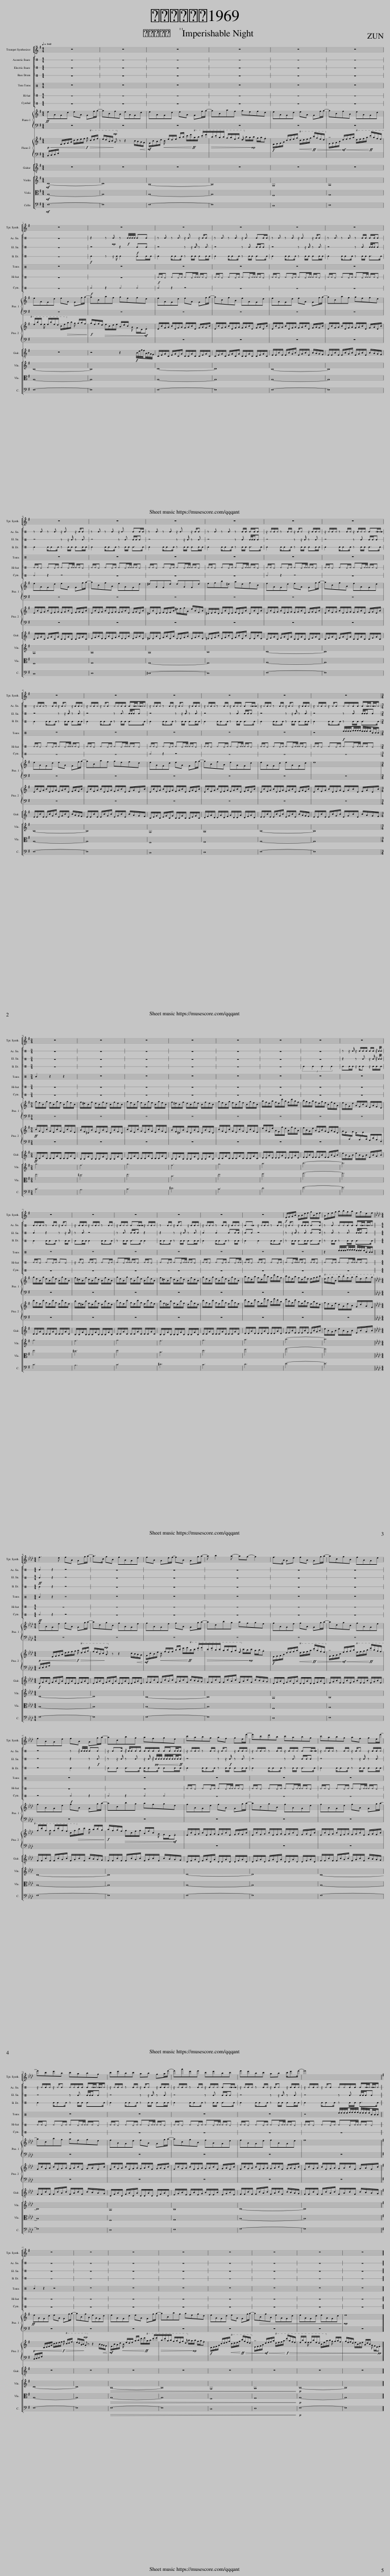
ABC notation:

X:1
%%score 1 [ 2 3 4 5 6 7 ] 8 9 10 [ 11 12 13 ]
L:1/8
Q:1/4=162
M:4/4
I:linebreak $
K:G
V:1 treble
V:2 perc stafflines=1
K:none
V:3 perc stafflines=1
K:none
V:4 perc stafflines=1
K:none
V:5 perc
K:none
V:6 perc stafflines=1
K:none
V:7 perc stafflines=1
K:none
V:8 treble
V:9 treble
V:10 treble-8
V:11 treble
V:12 alto
V:13 bass
V:1
 z8 | z8 | z8 | z8 | z8 | %5
 z8 |$ z8 | z8 | z8 | z8 | %10
 z8 | z8 |$ z8 | z8 | z8 | %15
 z8 | z8 | z8 |$ z8 | z8 | %20
 z8 | z8 | z8 | z8 |$[M:3/4] z6 | %25
 z6 | z6 | z6 | z6 | z6 | %30
 z6 | z6 |$ z6 | z6 | z6 | %35
 z6 | z6 | z6 |!f! E/F/G/B/ A/B/e/f/ g/B/e/f/ | A/e/f/g/ a/b/g/a/ f/g/e/f/ ||$ %40
[K:Ab][M:4/4] f3 e fA Gg/a/- | a>c gB fAGe | fA Ge/f/- fA Gg/a/- | a b2 a- ag- g2 | f>A Ge fA Gg/a/- | %45
 acgB fAGe |$ fAGe fA Gg/a/- | acbg afge | c'abg af ge/f'/- | f'c'e'b c'abg | %50
 c'abg af ge/f'/- |$ f'c'e'b c'abg | c'e'bc' ab ga/f'/- | f'a'e'f' c'e'bc' | f'e'bc' ab c'/e'f'/- | %55
 f'8 ||$[K:G] z8 | z8 | z8 | z8 | %60
 z8 | z8 | z8 | z8 |] %64
V:2
[K:C] z8 | z8 | z8 | z8 | z8 | %5
 z8 |$ z8 | z2 z!mp! E z!f! E/4E/4E/4E/4 EE | z E z E z/ E3/2 z/ E/E | z E z E z/ E3/2 EE/E/ | %10
 z E z E z/ E3/2 z/ E/E | z E z E z E/E/ E/E/E |$ z E z E z/ E3/2 z/ E/E | z E z E z/ E3/2 EE/E/ | z E z E z/ E3/2 z/ E/E | %15
 z E z E z E/E/ E/E/E | z/ ^E/E/^E/ z E/^E/ z/ E/^E z/ E/E/^E/ | z/ ^E/E/^E/ z E/^E/ z/ E/^E/^E/ E[^EE]/[^EE]/ |$ z/ ^E/E/^E/ z E/^E/ z/ E/^E z/ E/E/^E/ | z/ ^E/E/^E/ z/ ^E/E ^E/^E/E/E/ E/[^EE]/4^E/4[^EE]/4^E/4^E/ | %20
 z/ ^E/E/^E/ z E/^E/ z/ E/^E z/ E/E/^E/ | z/ ^E/E/^E/ z E/^E/ z/ E/^E/^E/ E[^EE]/[^EE]/ | z/ ^E/E/^E/ z E/^E/ z/ E/^E z/ E/E/^E/ | z/ ^E/E/^E/ z/ ^E/E ^E/^E/E/E/ E/[^EE]/4^E/4[^EE]/4^E/4^E/ |$[M:3/4] z6 | %25
 z6 | z6 | z6 | z6 | z6 | %30
 z6 | z z/ E/ z/ E/E/E/ E/E/ z/4 E/4E/ |$ E/^E/E/^E/ z E/^E/ z/ E/^E | z/ E/E/^E/ z/ ^E/E/^E/ z E/^E/ | z/ E/^E/^E/ E[^EE]/[^EE]/ z/ ^E/E/^E/ | %35
 z E/^E/ z/ E/^E z/ E/E/^E/ | z/ ^E/E/^E/ z E/^E/ z/ E/^E/^E/ | E[^EE] z/ ^E/E/^E/ z E/^E/ | z/ E/^E z/ E/E/^E/ E>E | z E ^E/^E/E/E/ E/[^EE]/4^E/4[^EE]/4^E/4^E/ ||$ %40
[M:4/4] E2 z2 z4 | z8 | z8 | z8 | z8 | %45
 z8 |$ z4 z z/4 E/4E/4E/4 EE | z/ EE/ z/4 E/4E/E/E/ E/E/E/E/ E/E/E/4E/4E/ | z/ ^E/E/^E/ z E/^E/ z/ E/^E z/ E/E/^E/ | z/ ^E/E/^E/ z E/^E/ z/ E/^E/^E/ E[^EE]/[^EE]/ | %50
 z/ ^E/E/^E/ z E/^E/ z/ E/^E z/ E/E/^E/ |$ z/ ^E/E/^E/ z/ ^E/E ^E/^E/E/E/ E/[^EE]/4^E/4[^EE]/4^E/4^E/ | z/ ^E/E/^E/ z E/^E/ z/ E/^E z/ E/E/^E/ | z/ ^E/E/^E/ z E/^E/ z/ E/^E/^E/ E[^EE]/[^EE]/ | z/ ^E/E/^E/ z E/^E/ z/ E/^E z/ E/E/^E/ | %55
 z/ ^E/E/^E/ z/ ^E/E ^E/^E/E/E/ E/[^EE]/4^E/4[^EE]/4^E/4^E/ ||$ z8 | z8 | z8 | z8 | %60
 z8 | z8 | z8 | z8 |] %64
V:3
[K:C] z8 | z8 | z8 | z8 | z8 | %5
 z8 |$ z8 | z4 z2!f! EE | z4 z z/ E/ z E | z4 z E E/E/E | %10
 z4 z z/ E/ z E | z4 z E E/4E/4E/E |$ z4 z z/ E/ z E | z4 z E E/E/E | z4 z z/ E/ z E | %15
 z4 z E E/4E/4E/E | z4 z z/ E/ z E | z4 z E E/E/E |$ z4 z z/ E/ z E | z4 z E E/4E/4E/E | %20
 z4 z z/ E/ z E | z4 z E E/E/E | z4 z z/ E/ z E | z4 z E E/4E/4E/E |$[M:3/4] z6 | %25
 z6 | z6 | z6 | z6 | z6 | %30
 z6 | z2 z E z/ E/ z/4 E/4E/ |$ E2 z2 z z/ E/ | z E z4 | z E E/E/E z2 | %35
 z2 z z/ E/ z E | E2 E2 EE/E/ | EE z4 | z z/ E/ z E E>E | z E z E E/4E/4E/E ||$ %40
[M:4/4]!ff! E2 z2 z4 | z8 | z8 | z8 | z8 | %45
 z8 |$ z4 z2 z!f! E | z z/ E/ z E z/ E/ z/4!pp! E/4!<(!E/4E/4 E/4E/4E/4E/4E/4E/4!<)!!ff!E/ | z4 z z/!f! E/ z E | z4 z E E/E/E | %50
 z4 z z/ E/ z E |$ z4 z E E/4E/4E/E | z4 z z/ E/ z E | z4 z E E/E/E | z4 z z/ E/ z E | %55
 z4 z E E/4E/4E/E ||$ z8 | z8 | z8 | z8 | %60
 z8 | z8 | z8 | z8 |] %64
V:4
[K:C] z8 | z8 | z8 | z8 | z8 | %5
 z8 |$ z8 |!f! E2 z z/ E/ E2 EE/E/ | E2 E/EE/ z E/E/ EE/E/ | E2 E/EE/ z E/E/ E>E | %10
 E2 E/EE/ z E/E/ EE/E/ | E2 E/EE/ z E/E/ E>E |$ E2 E/EE/ z E/E/ EE/E/ | E2 E/EE/ z E/E/ E>E | E2 E/EE/ z E/E/ EE/E/ | %15
 E2 E/EE/ z E/E/ E>E | E2 E/EE/ z E/E/ EE/E/ | E2 E/EE/ z E/E/ E>E |$ E2 E/EE/ z E/E/ EE/E/ | E2 E/EE/ z E/E/ E>E | %20
 E2 E/EE/ z E/E/ EE/E/ | E2 E/EE/ z E/E/ E>E | E2 E/EE/ z E/E/ EE/E/ | E2 E/EE/ z E/E/ E>E |$[M:3/4] z6 | %25
 z6 | z6 | z6 | z6 | z6 | %30
 (4:3:4E2 E2 E2 E2 | EE/E/ z/ E/E z/ E/E/E/ |$ E2 E/EE/ z E/E/ | EE/E/ E2 E/EE/ | z E/E/ E>E E2 | %35
 E/EE/ z E/E/ EE/E/ | E2 E/EE/ z E/E/ | E2 E2 E/EE/ | z E/E/ EE/E/ E>E | z E/E/ z E/E/ E>E ||$ %40
[M:4/4] E2 z2 z4 | z8 | z8 | z8 | z8 | %45
 z8 |$ z4 E2 z2 | EE E>E E/EE/ EE/E/ | E2 E/EE/ z E/E/ EE/E/ | E2 E/EE/ z E/E/ E>E | %50
 E2 E/EE/ z E/E/ EE/E/ |$ E2 E/EE/ z E/E/ E>E | E2 E/EE/ z E/E/ EE/E/ | E2 E/EE/ z E/E/ E>E | E2 E/EE/ z E/E/ EE/E/ | %55
 E2 E/EE/ z E/E/ E>E ||$ z8 | z8 | z8 | z8 | %60
 z8 | z8 | z8 | z8 |] %64
V:5
[K:C] z8 | z8 | z8 | z8 | z8 | %5
 z8 |$ z8 | z8 | z8 | z8 | %10
 z8 | z8 |$ z8 | z8 | z8 | %15
 z8 | z8 | z8 |$ z8 | z8 | %20
 z8 | z8 | z8 | z4!f! e/4e/4e/4e/4f/4f/4f/4f/4 e/4e/4e/4e/4B/4B/4B/ |$[M:3/4] B2 z2 z2 | %25
 z6 | z6 | z6 | z6 | z6 | %30
 z6 | z6 |$ z6 | z6 | z6 | %35
 z6 | z6 | z6 | z6 | z2 e/4e/4e/4e/4f/4f/4f/4f/4 e/4e/4e/4e/4B/4B/4B/ ||$ %40
[M:4/4] B2 z2 z4 | z8 | z8 | z8 | z8 | %45
 z8 |$ z8 | z8 | z8 | z8 | %50
 z8 |$ z8 | z8 | z8 | z8 | %55
 z4 e/4e/4e/4e/4f/4f/4f/4f/4 e/4e/4e/4e/4B/4B/4B/ ||$ B2 z2 z4 | z8 | z8 | z8 | %60
 z8 | z8 | z8 | z8 |] %64
V:6
[K:C] z8 | z8 | z8 | z8 | z8 | %5
 z8 |$ z8 | z8 |!f! ^E/^E/^D ^E^D/^E/ ^E^D/^E/4^E/4 ^E/^E/^D | ^E/^E/^D ^E^D/^E/ ^E^D/^E/4^E/4 ^E/^E/^D | %10
 ^E/^E/^D ^E^D/^E/ ^E^D/^E/4^E/4 ^E/^E/^D | ^E/^E/^D ^E^D/^E/ ^E^D/^E/4^E/4 ^E/^E/^D |$ ^E/^E/^D ^E^D/^E/ ^E^D/^E/4^E/4 ^E/^E/^D | ^E/^E/^D ^E^D/^E/ ^E^D/^E/4^E/4 ^E/^E/^D | ^E/^E/^D ^E^D/^E/ ^E^D/^E/4^E/4 ^E/^E/^D | %15
 ^E/^E/^D ^E^D/^E/ ^E^D/^E/4^E/4 ^E/^E/^D | ^E/^E/^D ^E^D/^E/ ^E^D/^E/4^E/4 ^E/^E/^D | ^E/^E/^D ^E^D/^E/ ^E^D/^E/4^E/4 ^E/^E/^D |$ ^E/^E/^D ^E^D/^E/ ^E^D/^E/4^E/4 ^E/^E/^D | ^E/^E/^D ^E^D/^E/ ^E^D/^E/4^E/4 ^E/^E/^D | %20
 ^E/^E/^D ^E^D/^E/ ^E^D/^E/4^E/4 ^E/^E/^D | ^E/^E/^D ^E^D/^E/ ^E^D/^E/4^E/4 ^E/^E/^D | ^E/^E/^D ^E^D/^E/ ^E^D/^E/4^E/4 ^E/^E/^D | ^E/^E/^D ^E^D/^E/ ^E^D/^E/4^E/4 ^E/^E/^D |$[M:3/4] z6 | %25
 z6 | z6 | z6 | z6 | z6 | %30
 z6 | z6 |$ ^E/^E/^D ^E^D/^E/ ^E^D | z/ ^E/^D ^E/^E/^D ^E^D/^E/ | ^E^D/^E/4^E/4 ^E/^E/^D ^E/^E/^D | %35
 ^E^D/^E/ ^E^D/^E/4^E/4 ^E/^E/^D | ^E/^E/^D ^E^D/^E/ ^E^D/^E/4^E/4 | ^E/^E/^D ^E/^E/^D ^E^D/^E/ | ^E^D/^E/4^E/4 ^E/^E/^D ^E/^E/^D | ^E^D/^E/ ^E^D/^E/4^E/4 ^E/^E/^D ||$ %40
[M:4/4] z8 | z8 | z8 | z8 | z8 | %45
 z8 |$ z8 | z8 | ^E/^E/^D ^E^D/^E/ ^E^D/^E/4^E/4 ^E/^E/^D | ^E/^E/^D ^E^D/^E/ ^E^D/^E/4^E/4 ^E/^E/^D | %50
 ^E/^E/^D ^E^D/^E/ ^E^D/^E/4^E/4 ^E/^E/^D |$ ^E/^E/^D ^E^D/^E/ ^E^D/^E/4^E/4 ^E/^E/^D | ^E/^E/^D ^E^D/^E/ ^E^D/^E/4^E/4 ^E/^E/^D | ^E/^E/^D ^E^D/^E/ ^E^D/^E/4^E/4 ^E/^E/^D | ^E/^E/^D ^E^D/^E/ ^E^D/^E/4^E/4 ^E/^E/^D | %55
 ^E/^E/^D ^E^D/^E/ ^E^D/^E/4^E/4 ^E/^E/^D ||$ z8 | z8 | z8 | z8 | %60
 z8 | z8 | z8 | z8 |] %64
V:7
[K:C] z8 | z8 | z8 | z8 | z8 | %5
 z8 |$ z8 |!f! ^E2 z2 ^E2 ^E2 | ^E2 z2 z4 | z8 | %10
 z8 | z8 |$ ^E2 z2 z4 | z8 | z8 | %15
 z8 | ^E2 z2 z4 | z8 |$ z8 | z8 | %20
 ^E2 z2 z4 | z8 | z8 | z8 |$[M:3/4] z6 | %25
 z6 | z6 | z6 | z6 | z6 | %30
 z6 | z6 |$ z6 | z6 | z6 | %35
 z6 | z6 | z6 | z6 | z6 ||$ %40
[M:4/4]!ff! ^E2 z2 z4 | z8 | z8 | z8 | z8 | %45
 z8 |$ z4!f! ^E2 z2 | ^E2 z2 ^E2 ^E2 | z8 | z8 | %50
 z8 |$ z8 | z8 | z8 | z8 | %55
 z8 ||$ z8 | z8 | z8 | z8 | %60
 z8 | z8 | z8 | z8 |] %64
V:8
!ff! eGFd eG Ff/g/- | gBfA eGFd | eGFd eG Ff/g/- | gBaf gefd | eGFd eG Ff/g/- | %5
 gBfA eGFd |$ eGFd eG Ff/g/- | gBaf gefd | eGFd eG Ff/g/- | gBfA eGFd | %10
 eGFd eG Ff/g/- | gBaf gefd |$ eGFd eG Ff/g/- | gBfA eGFd | ^dGFd dGFd | %15
 efb^d adfB | eGFd eG Ff/g/- | gBfA eGFd |$ eGFd eG Ff/g/- | gBaf gefd | %20
 eGFd eG Ff/g/- | gBfA eGFd | eGFd eGFd | e8 |$[M:3/4] g/e/B/g/ e/B/g/e/ B/g/e/B/ | %25
 f/^d/B/f/ d/B/f/d/ B/f/d/B/ | g/e/B/g/ e/B/g/e/ B/g/e/B/ | f/^d/B/f/ d/B/f/d/ B/f/d/B/ | g/e/B/g/ e/B/g/e/ B/g/e/B/ | a/f/d/a/ f/d/d'/a/ f/d'/a/f/ | %30
 b/g/e/a/ f/d/g/e/ B/f/d/A/ | e/B/G/d/ A/F/B/G/ E/A/F/D/ |$ g/e/B/g/ e/B/g/e/ B/g/e/B/ | f/^d/B/f/ d/B/f/d/ B/f/d/B/ | g/e/B/g/ e/B/g/e/ B/g/e/B/ | %35
 f/^d/B/f/ d/B/f/d/ B/f/d/B/ | g/e/B/g/ e/B/g/e/ B/g/e/B/ | a/f/d/a/ f/d/d'/a/ f/d'/a/f/ | b/g/e/a/ f/d/g/e/ e/f/g/b/ |!8va(! e'/f'/g'/b/ a'/b'/f'/g'/ a'/e'/f'/g'/!8va)! ||$ %40
[K:Ab][M:4/4] fAGe fA Gg/a/- | acgB fAGe | fAGe fA Gg/a/- | acbg afge | fAGe fA Gg/a/- | %45
 acgB fAGe |$ fAGe fA Gg/a/- | acbg afge | fAGe fA Gg/a/- | acgB fAGe | %50
 fAGe fA Gg/a/- |$ acbg afge | fAGe fA Gg/a/- | acgB fAGe | fAGe fAGe | %55
 f8 ||$[K:G]!ff! eGFd eG Ff/g/- | gBfA eGFd | eGFd eG Ff/g/- | gBaf gefd | %60
 eGFd eG Ff/g/- | g!>(!BfA eGFd | eGFd eGFd!>)! |!mp! e8 |] %64
V:9
!p![I:staff +1] C,/!<(!D,/E,/G,/[I:staff -1] C/D/E/G/ c/d/e/f/!<)!!f! g/!>(!!8va(! c'/d'/f'/ | e'/d'/a/b/!>)!!mp! .g!8va)! z z2 B/A/!<(!G/F/!<)! |!mf! E/B/A/d/!<(! B/ e/d/e/ a/b/ d'/e'/!<)!!ff!!8va(!a'/b'/ d''/e''/ |!>(!b'/d''/a'/b'/ g'/a'/e'/g'/ d'/!8va)! b/a/!>)!!mp!b/ g/a/.f |!f! C/D/E/G/ c/d/e/g/!<(!!8va(! c'/d'/e'/g'/!<)!!ff! c''/!>(!g'/e'/d'/!8va)! | %5
 !>!D/E/F/A/!>)!!mf! d/!<(!e/f/a/!8va(! d'/e'/f'/a'/!<)!!ff! d''/a'/f'/e'/ |$ e'/b'/e'/ e'/ e'/b'/e'/d'/ b/e'/!8va)!!>(!a/b/ g/ g/a/f/!>)! |!f! g/e/f/d/!>(! e/B/d/e/ A/d/B/ G/ F/D/!>)!!mf!.E | E/B/F/G/ B/E/F/G/ F/G/B/E/ F/G/F/B/ | E/B/F/G/ B/E/F/G/ F/G/B/E/ F/G/E/B/ | %10
 E/B/F/G/ B/E/F/G/ F/G/B/E/ F/G/F/B/ | E/B/F/G/ B/E/F/G/ F/G/B/E/ F/G/E/B/ |$ E/B/F/G/ B/E/F/G/ F/G/B/E/ F/G/F/B/ | E/B/F/G/ B/E/F/G/ F/G/B/E/ F/G/E/B/ | ^D/B/D/E/ F/E/F/B/ ^d/e/f/A/ d/B/F/B/ | %15
 ^D/E/F/D/ E/B/D/E/ F/D/E/B/ D/B/D/B/ | E/B/F/G/ B/E/F/G/ F/G/B/E/ F/G/F/B/ | E/B/F/G/ B/E/F/G/ F/G/B/E/ F/G/E/B/ |$ E/B/F/G/ B/E/F/G/ F/G/B/E/ F/G/F/B/ | E/B/F/G/ B/E/F/G/ F/G/B/E/ F/G/E/B/ | %20
 E/B/F/G/ B/E/F/G/ F/G/B/E/ F/G/F/B/ | E/B/F/G/ B/E/F/G/ F/G/B/E/ F/G/E/B/ | E/B/F/G/ B/E/F/G/ F/G/B/E/ F/G/F/B/ | E/B/F/G/ B/E/F/G/ F/G/B/E/ F/G/E/B/ |$[M:3/4]!ff! c/G/E/c/ G/E/c/G/ E/c/G/E/ | %25
 B/F/^D/B/ F/D/B/F/ D/B/F/D/ | c/G/E/c/ G/E/c/G/ E/c/G/E/ | B/F/^D/B/ F/D/B/F/ D/B/F/D/ | c/G/E/c/ G/E/c/G/ E/c/G/E/ | d/A/F/d/ A/F/f/d/ A/f/d/A/ | %30
 e/B/G/d/ A/F/B/G/ E/A/F/D/ | G/E/[I:staff +1]B,/[I:staff -1]F/ D/[I:staff +1]A,/[I:staff -1]E/[I:staff +1]B,/ G,/D/A,/F,/ |$[I:staff -1] c'/g/e/c'/ g/e/c'/g/ e/c'/g/e/ | b/f/^d/b/ f/d/b/f/ d/b/f/d/ | c'/g/e/c'/ g/e/c'/g/ e/c'/g/e/ | %35
 b/f/^d/b/ f/d/b/f/ d/b/f/d/ | c'/g/e/c'/ g/e/c'/g/ e/c'/g/e/ | d'/a/f/d'/ a/f/f'/d'/ a/f'/d'/a/ | e'/b/g/d'/ a/f/b/g/ e/a/f/d/ | g/e/B/f/ d/A/e/B/ G/d/A/F/ ||$ %40
[K:Ab][M:4/4]!p![I:staff +1] D,/!<(!E,/F,/A,/[I:staff -1] D/E/F/A/ d/e/f/g/!<)!!f! a/!>(!!8va(! d'/e'/g'/ | f'/e'/b/c'/!>)!!mp! .a!8va)! z z2 c/B/!<(!A/G/!<)! |!mf! F/c/B/e/!<(! c/ f/e/f/ b/c'/ e'/f'/!<)!!ff!!8va(!b'/c''/ e''/f''/ |!>(!c''/e''/b'/c''/ a'/b'/f'/a'/ e'/!8va)! c'/b/!>)!!mp!c'/ a/b/.g |!f! D/E/F/A/ d/e/f/a/!<(!!8va(! d'/e'/f'/a'/!<)!!ff! d''/!>(!a'/f'/e'/!8va)! | %45
 !>!E/F/G/B/!>)!!mf! e/!<(!f/g/b/!8va(! e'/f'/g'/b'/!<)!!ff! e''/b'/g'/f'/ |$ f'/c''/f'/ f'/ f'/c''/f'/e'/ c'/f'/!8va)!!>(!b/c'/ a/ a/b/g/!>)! |!f! a/f/g/e/!>(! f/c/e/f/ B/e/c/ A/ G/E/!>)!!mf!.F | F/c/G/A/ c/F/G/A/ G/A/c/F/ G/A/G/c/ | F/c/G/A/ c/F/G/A/ G/A/c/F/ G/A/F/c/ | %50
 F/c/G/A/ c/F/G/A/ G/A/c/F/ G/A/G/c/ |$ F/c/G/A/ c/F/G/A/ G/A/c/F/ G/A/F/c/ | F/c/G/A/ c/F/G/A/ G/A/c/F/ G/A/G/c/ | F/c/G/A/ c/F/G/A/ G/A/c/F/ G/A/F/c/ | F/c/G/A/ c/F/G/A/ G/A/c/F/ G/A/G/c/ | %55
 F/c/G/A/ c/F/G/A/ G/A/c/F/ G/A/F/c/ ||$[K:G]!p![I:staff +1] C,/!<(!D,/E,/G,/[I:staff -1] C/D/E/G/ c/d/e/f/!<)!!f! g/!>(!!8va(! c'/d'/f'/ | e'/d'/a/b/!>)!!mp! .g!8va)! z z2 B/A/!<(!G/F/!<)! |!mf! E/B/A/d/!<(! B/ e/d/e/ a/b/ d'/e'/!<)!!ff!!8va(!a'/b'/ d''/e''/ |!>(!b'/d''/a'/b'/ g'/a'/e'/g'/ d'/!8va)! b/a/!>)!!mp!b/ g/a/.f | %60
!f! C/D/E/G/ c/d/e/g/!<(!!8va(! c'/d'/e'/g'/!<)!!ff! c''/!>(!g'/e'/d'/!8va)! | !>!D/E/F/A/!>)!!mf! d/!<(!e/f/a/!8va(! d'/e'/f'/a'/!<)!!f! d''/!>(!a'/f'/e'/ | e'/b'/e'/ e'/ e'/b'/e'/d'/ b/e'/!8va)!a/b/ g/ g/a/f/ | g/e/f/d/ e/B/d/e/ A/d/B/ G/ F/D/!>)!!pp!.E |] %64
V:10
 z8 | z8 | z8 | z8 | z8 | %5
 z8 |$ z8 | z4 z2!f! B/4e/4g/4f/4A/4B/4G/4F/4 | C/E/G/C/ E/G/C/G/ C/C/G/C/ C/E/G/C/ | C/E/G/C/ E/G/C/G/ C/C/G/C/ C/E/G/C/ | %10
 E/E/B/E/ E/B/G/B/ E/G/B/E/ B/A/G/F/ | E/E/B/E/ E/B/G/B/ E/G/B/E/ B/A/G/F/ |$ C/E/G/C/ E/G/C/G/ C/C/G/C/ C/E/G/C/ | D/F/A/D/ D/A/D/F/ A/D/D/A/ D/F/A/D/ | ^D/D/A/D/ F/A/D/A/ D/D/F/A/ D/F/A/D/ | %15
 ^D/D/F/B/ D/F/B/D/ F/B/D/B/ D/D/B/D/ | C/E/G/C/ E/G/C/G/ C/C/G/C/ C/E/G/C/ | C/E/G/C/ E/G/C/G/ C/C/G/C/ C/E/G/C/ |$ E/E/B/E/ E/B/G/B/ E/G/B/E/ B/A/G/F/ | E/E/B/E/ E/B/G/B/ E/G/B/E/ B/A/G/F/ | %20
 C/E/G/C/ E/G/C/G/ C/C/G/C/ C/E/G/C/ | D/F/A/D/ D/A/D/F/ A/D/D/A/ D/F/A/D/ | E/E/B/E/ E/B/G/B/ E/G/B/E/ B/A/G/F/ | E/E/B/E/ E/B/G/B/ E/G/B/E/ B/A/G/F/ |$[M:3/4]!ff! C/C/G/C/ C/C/G/C/ C/C/G/C/ | %25
 B,/B,/F/B,/ B,/B,/F/B,/ B,/B,/F/B,/ | C/C/G/C/ C/C/G/C/ C/C/G/C/ | B,/B,/F/B,/ B,/B,/F/B,/ B,/B,/F/B,/ | C/C/G/C/ C/C/G/C/ C/C/G/C/ | D/D/A/D/ D/D/A/D/ D/D/A/D/ | %30
 E/E/B/E/ E/E/B/E/ E/B/G/B/ | e/B/G/B/ e/B/G/B/ E/B/G/B/ |$ C/C/G/C/ C/C/G/C/ C/C/G/C/ | B,/B,/F/B,/ B,/B,/F/B,/ B,/B,/F/B,/ | C/C/G/C/ C/C/G/C/ C/C/G/C/ | %35
 B,/B,/F/B,/ B,/B,/F/B,/ B,/B,/F/B,/ | C/C/G/C/ C/C/G/C/ C/C/G/C/ | D/D/A/D/ D/D/A/D/ D/D/A/D/ | E/E/B/E/ E/E/B/E/ E/B/G/B/ | e/B/G/B/ e/B/G/B/ E/B/G/B/ ||$ %40
[K:Ab][M:4/4]!f! D/F/A/D/ F/A/D/A/ D/D/A/D/ D/F/A/D/ | D/F/A/D/ F/A/D/A/ D/D/A/D/ D/F/A/D/ | F/F/c/F/ F/c/A/c/ F/A/c/F/ c/B/A/G/ | F/F/c/F/ F/c/A/c/ F/A/c/F/ c/B/A/G/ | D/F/A/D/ F/A/D/A/ D/D/A/D/ D/F/A/D/ | %45
 E/G/B/E/ E/B/E/G/ B/E/E/B/ E/G/B/E/ |$ F/F/c/F/ F/c/A/c/ F/A/c/F/ c/B/A/G/ | F/F/c/F/ F/c/A/c/ F/A/c/F/ c/B/A/G/ | D/F/A/D/ F/A/D/A/ D/D/A/D/ D/F/A/D/ | D/F/A/D/ F/A/D/A/ D/D/A/D/ D/F/A/D/ | %50
 F/F/c/F/ F/c/A/c/ F/A/c/F/ c/B/A/G/ |$ F/F/c/F/ F/c/A/c/ F/A/c/F/ c/B/A/G/ | D/F/A/D/ F/A/D/A/ D/D/A/D/ D/F/A/D/ | E/G/B/E/ E/B/E/G/ B/E/E/B/ E/G/B/E/ | F/F/c/F/ F/c/A/c/ F/A/c/F/ c/B/A/G/ | %55
 F/F/c/F/ F/c/A/c/ F/A/c/F/ c/B/A/G/ ||$[K:G] z8 | z8 | z8 | z8 | %60
 z8 | z8 | z8 | z8 |] %64
V:11
!mf! C8- | C8 | B,8- | B,8 | G,8 | %5
 A,8 |$ B,8- | B,8 | C8- | C8 | %10
 B,8- | B,8 |$ G,8 | A,8 | A,8 | %15
 B,8 | C8- | C8 |$ B,8- | B,8 | %20
 G,8 | A,8 | B,8- | B,8 |$[M:3/4] g6 | %25
 f6 | g6 | f6 | g6 | a6 | %30
 b6- | b6 |$ g6 | f6 | g6 | %35
 f6 | g6 | a6 | b6- | b6 ||$ %40
[K:Ab][M:4/4] D8- | D8 | C8- | C8 | A,8 | %45
 B,8 |$ C8- | C8 | D8- | D8 | %50
 C8- |$ C8 | A,8 | B,8 | C8- | %55
 C8 ||$[K:G] C8- | C8 |!>(! B,8- | B,8 | %60
 G,8 | A,8!>)! |!p! B,8- | B,8 |] %64
V:12
!mf! G,8- | G,8 | G,8- | G,8 | E,8 | %5
 F,8 |$ G,8- | G,8 | G,8- | G,8 | %10
 G,8- | G,8 |$ E,8 | F,8 | F,8- | %15
 F,8 | G,8- | G,8 |$ G,8- | G,8 | %20
 E,8 | F,8 | G,8- | G,8 |$[M:3/4] e6 | %25
 ^d6 | e6 | B6 | e6 | f6 | %30
 g6- | g6 |$ e6 | ^d6 | e6 | %35
 B6 | e6 | f6 | g6- | g6 ||$ %40
[K:Ab][M:4/4] A,8- | A,8 | A,8- | A,8 | F,8 | %45
 G,8 |$ A,8- | A,8 | A,8- | A,8 | %50
 A,8- |$ A,8 | F,8 | G,8 | A,8- | %55
 A,8 ||$[K:G] G,8- | G,8 |!>(! G,8- | G,8 | %60
 E,8 | F,8!>)! |!p! G,8- | G,8 |] %64
V:13
!mf! E,8- | E,8 | E,8- | E,8 | C,8 | %5
 D,8 |$ E,8- | E,8 | E,8- | E,8 | %10
 E,8- | E,8 |$ C,8 | D,8 | ^D,8- | %15
 D,8 | E,8- | E,8 |$ E,8- | E,8 | %20
 C,8 | D,8 | E,8- | E,8 |$[M:3/4] C6 | %25
 B,6 | C6 | ^D6 | C6 | D6 | %30
 E6- | E6 |$ C6 | B,6 | C6 | %35
 ^D6 | C6 | D6 | E6- | E6 ||$ %40
[K:Ab][M:4/4] F,8- | F,8 | F,8- | F,8 | D,8 | %45
 E,8 |$ F,8- | F,8 | F,8- | F,8 | %50
 F,8- |$ F,8 | D,8 | E,8 | F,8- | %55
 F,8 ||$[K:G] E,8- | E,8 |!>(! E,8- | E,8 | %60
 C,8 | D,8!>)! |!p! E,8- | E,8 |] %64
